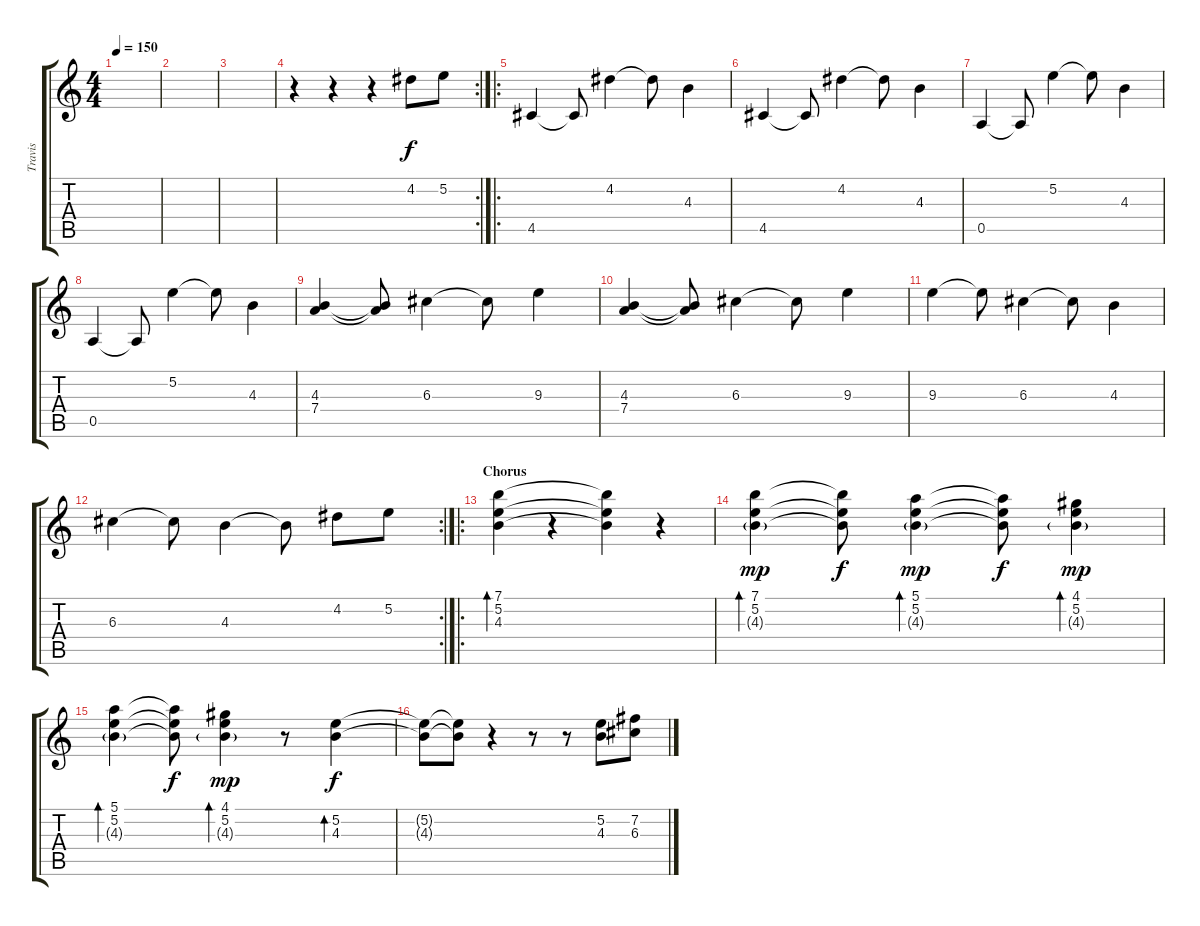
\track ("Travis" "Travis") {instrument distortionguitar}
\staff {score tabs}
\tuning (E4 B3 G3 D3 A2 E2) {hide}
\ts (4 4)
\tempo 150
\clef g2
\ks c
|
|
|
\rc 2
r.4 r.4 r.4 4.2.8 5.2.8 |
\ro
4.5.4 4.5{t}.8 4.2.4 4.2{t}.8 4.3.4 |
4.5.4 4.5{t}.8 4.2.4 4.2{t}.8 4.3.4 |
0.5.4 0.5{t}.8 5.2.4 5.2{t}.8 4.3.4 |
0.5.4 0.5{t}.8 5.2.4 5.2{t}.8 4.3.4 |
(4.3 7.4).4 (4.3{t} 7.4{t}).8 6.3.4 6.3{t}.8 9.3.4 |
(4.3 7.4).4 (4.3{t} 7.4{t}).8 6.3.4 6.3{t}.8 9.3.4 |
9.3.4 9.3{t}.8 6.3.4 6.3{t}.8 4.3.4 |
\rc 2
6.3.4 6.3{t}.8 4.3.4 4.3{t}.8 4.2.8 5.2.8 |
\ro
\section ("" "Chorus")
(7.1 5.2 4.3).4{bd 240} r.4 (7.1{t} 5.2{t} 4.3{t}).4 r.4 |
(7.1 5.2 4.3{g}).4{bd 120 dy mp} (7.1{t} 5.2{t} 4.3{t}).8{dy f} (5.1 5.2 4.3{g}).4{bd 120 dy mp} (5.1{t} 5.2{t} 4.3{t}).8{dy f} (4.1 5.2 4.3{g}).4{bd 120 dy mp} |
(5.1 5.2 4.3{g}).4{bd 120} (5.1{t} 5.2{t} 4.3{t}).8{dy f} (4.1 5.2 4.3{g}).4{bd 120 dy mp} r.8 (5.2 4.3).4{bd 120 dy f} |
(5.2{t} 4.3{t}).8 (5.2{t} 4.3{t}).8 r.4 r.8 r.8 (5.2 4.3).8 (7.2 6.3).8
